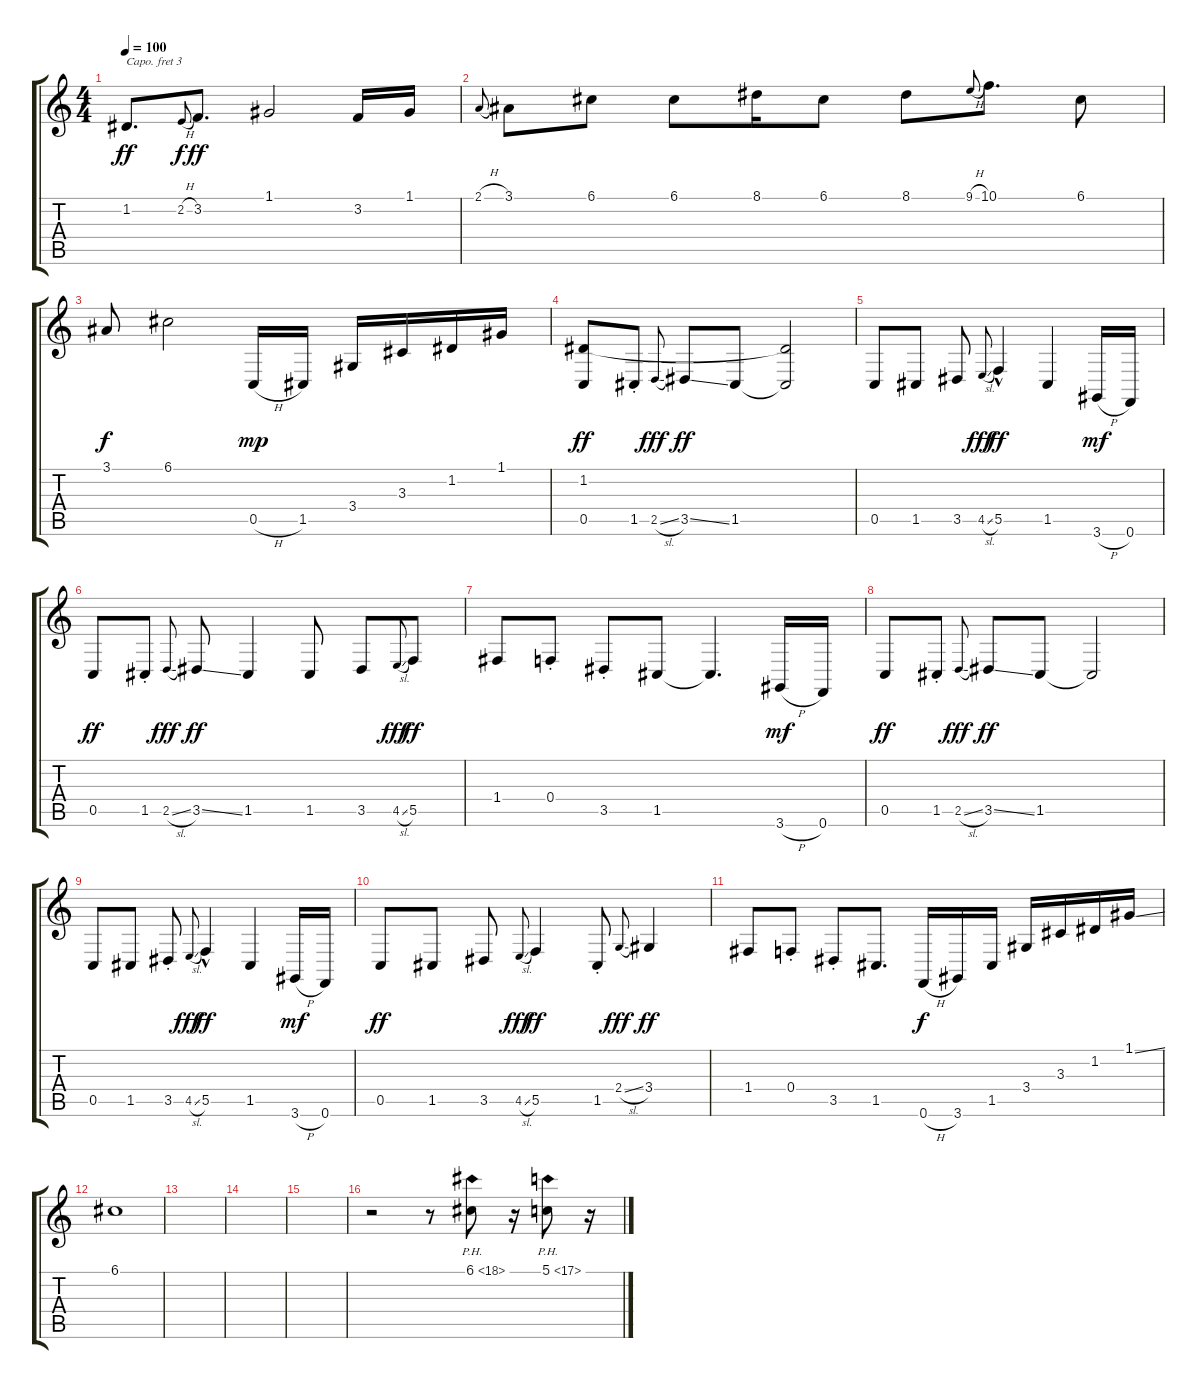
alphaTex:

\track "" {instrument electricgrandpiano}
\staff {score tabs}
\capo 3
\tuning (E4 B3 G3 D3 A2 D2) {hide}
\ts (4 4)
\tempo 100
\clef g2
\ks c
1.2.8{d dy ff} 2.2{h}.8{gr onbeat dy f} 3.2.8{d dy ff} 1.1.2 3.2.16 1.1.16 |
2.1{h}.8{gr onbeat} 3.1.8 6.1.8 6.1.8 8.1.16 6.1.8 8.1.8 9.1{h}.8{gr onbeat} 10.1.8{d} 6.1.8 |
3.1.8{dy f} 6.1.2 0.5{h}.16{dy mp} 1.5.16 3.4.16 3.3.16 1.2.16 1.1.16 |
(1.2 0.5).8{dy ff} 1.5{st}.8 2.5{sl}.8{gr onbeat dy fff} 3.5{ss}.8{dy ff} 1.5.8 (1.2{t} 1.5{t}).2 |
0.5.8 1.5.8 3.5.8 4.5{sl}.8{gr onbeat dy fff} 5.5{hac}.4{dy ff} 1.5.4 3.6{h}.16{dy mf} 0.6.16 |
0.5.8{dy ff} 1.5{st}.8 2.5{sl}.8{gr onbeat dy fff} 3.5{ss}.8{dy ff} 1.5.4 1.5.8 3.5.8 4.5{sl}.8{gr onbeat dy fff} 5.5.8{dy ff} |
1.4.8 0.4{st}.8 3.5{st}.8 1.5.8 1.5{t}.4{d} 3.6{h}.16{dy mf} 0.6.16 |
0.5.8{dy ff} 1.5{st}.8 2.5{sl}.8{gr onbeat dy fff} 3.5{ss}.8{dy ff} 1.5.8 1.5{t}.2 |
0.5.8 1.5.8 3.5{st}.8 4.5{sl}.8{gr onbeat dy fff} 5.5{hac}.4{dy ff} 1.5.4 3.6{h}.16{dy mf} 0.6.16 |
0.5.8{dy ff} 1.5.8 3.5.8 4.5{sl}.8{gr onbeat dy fff} 5.5.4{dy ff} 1.5{st}.8 2.4{sl}.8{gr onbeat dy fff} 3.4.4{dy ff} |
1.4.8 0.4{st}.8 3.5{st}.8 1.5.8{d} 0.6{h}.16{dy f} 3.6.16 1.5.16 3.4.16 3.3.16 1.2.16 1.1{ss}.16 |
6.1.1 |
|
|
|
r.2 r.8 6.1{ph 12}.8 r.16 5.1{ph 12}.8 r.16
